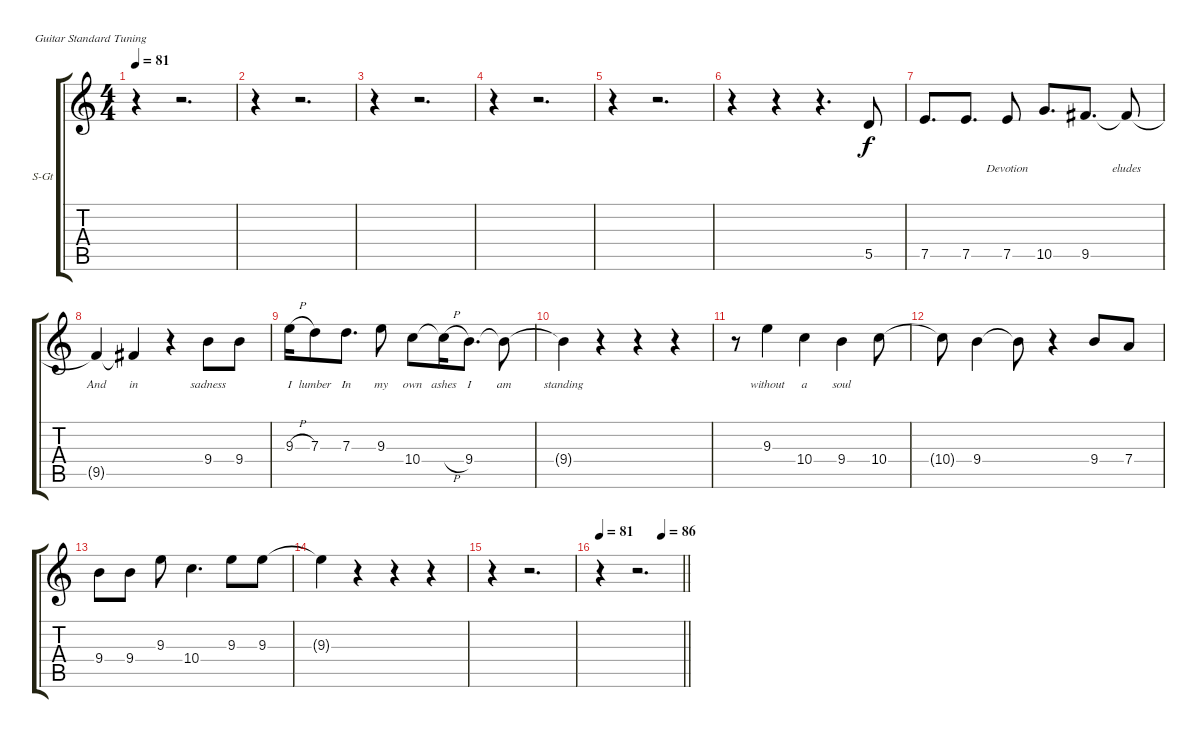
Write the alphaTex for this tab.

\bracketExtendMode groupsimilarinstruments
\firstSystemTrackNameOrientation horizontal
\otherSystemsTrackNameOrientation horizontal
\track ("Mikael Akerfeldt - Vocals" "S-Gt") {instrument recorder}
\staff {score tabs}
\tuning (E4 B3 G3 D3 A2 E2)
\displaytranspose 12
\ts (4 4)
\tempo 81
\clef g2
\scale
0.103248
\ks c
r.4{dy ff} r.2{d} |
\scale
0.103248 r.4 r.2{d} |
\scale
0.103248 r.4 r.2{d} |
\scale
0.103248 r.4 r.2{d} |
\scale
0.103248 r.4 r.2{d} |
\scale
0.138051 r.4 r.4 r.4{d} 5.5.8{lyrics (0 "") lyrics (1 "") lyrics (2 "") lyrics (3 "") lyrics (4 "") dy f} |
7.5.8{d lyrics (0 "") lyrics (1 "") lyrics (2 "") lyrics (3 "") lyrics (4 "")} 7.5.8{d lyrics (0 "") lyrics (1 "") lyrics (2 "") lyrics (3 "") lyrics (4 "")} 7.5.8{lyrics (0 "") lyrics (1 "Devotion") lyrics (2 "") lyrics (3 "") lyrics (4 "")} 10.5.8{d lyrics (0 "") lyrics (1 "") lyrics (2 "") lyrics (3 "") lyrics (4 "")} 9.5.8{d lyrics (0 "") lyrics (1 "") lyrics (2 "") lyrics (3 "") lyrics (4 "")} 9.5{t}.8{lyrics (0 "") lyrics (1 "eludes") lyrics (2 "") lyrics (3 "") lyrics (4 "")} |
9.5{t}.4{lyrics (0 "") lyrics (1 "And") lyrics (2 "") lyrics (3 "") lyrics (4 "")} 9.5{t}.4{lyrics (0 "") lyrics (1 "in") lyrics (2 "") lyrics (3 "") lyrics (4 "")} r.4 9.4.8{lyrics (0 "") lyrics (1 "sadness") lyrics (2 "") lyrics (3 "") lyrics (4 "")} 9.4.8{lyrics (0 "") lyrics (1 "") lyrics (2 "") lyrics (3 "") lyrics (4 "")} |
9.3{h}.16{lyrics (0 "") lyrics (1 "I") lyrics (2 "") lyrics (3 "") lyrics (4 "")} 7.3.8{lyrics (0 "") lyrics (1 "lumber") lyrics (2 "") lyrics (3 "") lyrics (4 "")} 7.3.8{d lyrics (0 "") lyrics (1 "In") lyrics (2 "") lyrics (3 "") lyrics (4 "")} 9.3.8{lyrics (0 "") lyrics (1 "my") lyrics (2 "") lyrics (3 "") lyrics (4 "")} 10.4.8{lyrics (0 "") lyrics (1 "own") lyrics (2 "") lyrics (3 "") lyrics (4 "")} 10.4{h t}.16{lyrics (0 "") lyrics (1 "ashes") lyrics (2 "") lyrics (3 "") lyrics (4 "")} 9.4.8{d lyrics (0 "") lyrics (1 "I") lyrics (2 "") lyrics (3 "") lyrics (4 "")} 9.4{t}.8{lyrics (0 "") lyrics (1 "am") lyrics (2 "") lyrics (3 "") lyrics (4 "")} |
9.4{t}.4{lyrics (0 "") lyrics (1 "standing") lyrics (2 "") lyrics (3 "") lyrics (4 "")} r.4 r.4 r.4 |
r.8 9.3.4{lyrics (0 "") lyrics (1 "without") lyrics (2 "") lyrics (3 "") lyrics (4 "")} 10.4.4{lyrics (0 "") lyrics (1 "a") lyrics (2 "") lyrics (3 "") lyrics (4 "")} 9.4.4{lyrics (0 "") lyrics (1 "soul") lyrics (2 "") lyrics (3 "") lyrics (4 "")} 10.4.8{lyrics (0 "") lyrics (1 "") lyrics (2 "") lyrics (3 "") lyrics (4 "")} |
\scale
0.217557 10.4{t}.8{lyrics (0 "") lyrics (1 "") lyrics (2 "") lyrics (3 "") lyrics (4 "")} 9.4.4{lyrics (0 "") lyrics (1 "") lyrics (2 "") lyrics (3 "") lyrics (4 "")} 9.4{t}.8{lyrics (0 "") lyrics (1 "") lyrics (2 "") lyrics (3 "") lyrics (4 "")} r.4 9.4.8 7.4.8 |
\scale
0.176845 9.4.8 9.4.8 9.3.8 10.4.4{d} 9.3.8 9.3.8 |
\scale
0.152672 9.3{t}.4 r.4 r.4 r.4 |
\scale
0.113232 r.4 r.2{d} |
\tempo 81
\tempo (86 0.75)
\scale
0.174864
\barLineRight lightlight
r.4 r.2{d}
